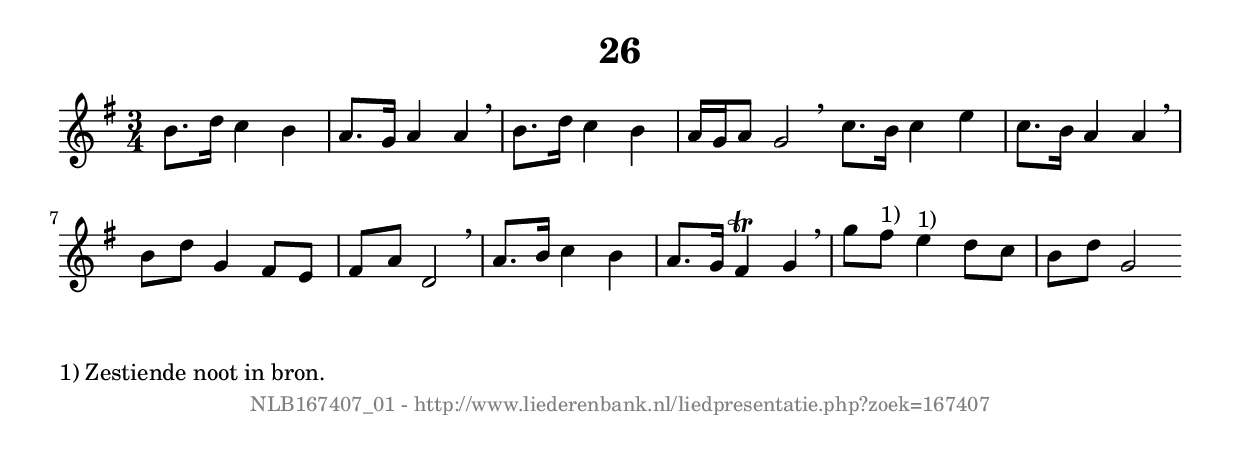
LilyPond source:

%
% produced by wce2krn 1.64 (7 June 2014)
%
\version"2.16"
#(append! paper-alist '(("long" . (cons (* 210 mm) (* 2000 mm)))))
#(set-default-paper-size "long")
sb = {\breathe}
mBreak = {\breathe }
bBreak = {\breathe }
x = {\once\override NoteHead #'style = #'cross }
gl=\glissando
itime={\override Staff.TimeSignature #'stencil = ##f }
ficta = {\once\set suggestAccidentals = ##t}
fine = {\once\override Score.RehearsalMark #'self-alignment-X = #1 \mark \markup {\italic{Fine}}}
dc = {\once\override Score.RehearsalMark #'self-alignment-X = #1 \mark \markup {\italic{D.C.}}}
dcf = {\once\override Score.RehearsalMark #'self-alignment-X = #1 \mark \markup {\italic{D.C. al Fine}}}
dcc = {\once\override Score.RehearsalMark #'self-alignment-X = #1 \mark \markup {\italic{D.C. al Coda}}}
ds = {\once\override Score.RehearsalMark #'self-alignment-X = #1 \mark \markup {\italic{D.S.}}}
dsf = {\once\override Score.RehearsalMark #'self-alignment-X = #1 \mark \markup {\italic{D.S. al Fine}}}
dsc = {\once\override Score.RehearsalMark #'self-alignment-X = #1 \mark \markup {\italic{D.S. al Coda}}}
pv = {\set Score.repeatCommands = #'((volta "1"))}
sv = {\set Score.repeatCommands = #'((volta "2"))}
tv = {\set Score.repeatCommands = #'((volta "3"))}
qv = {\set Score.repeatCommands = #'((volta "4"))}
xv = {\set Score.repeatCommands = #'((volta #f))}
\header{ tagline = ""
title = "26"
}
\score {{
\key g \major
\relative g'
{
\set melismaBusyProperties = #'()
\time 3/4
\tempo 4=120
\override Score.MetronomeMark #'transparent = ##t
\override Score.RehearsalMark #'break-visibility = #(vector #t #t #f)
b8. d16 c4 b a8. g16 a4 a \sb b8. d16 c4 b a16 g a8 g2 \bar":|:" \bBreak
c8. b16 c4 e c8. b16 a4 a \sb b8 d g,4 fis8 e fis a d,2 \mBreak \bar "|"
a'8. b16 c4 b a8. g16 fis4\trill g \sb g'8 fis^"1)" e4^"1)" d8 c b d g,2 \bar":|:"
 }}
 \midi { }
 \layout {
            indent = 0.0\cm
}
}
\markup { \wordwrap-string #" 
1) Zestiende noot in bron.
"}
\markup { \vspace #0 } \markup { \with-color #grey \fill-line { \center-column { \smaller "NLB167407_01 - http://www.liederenbank.nl/liedpresentatie.php?zoek=167407" } } }
